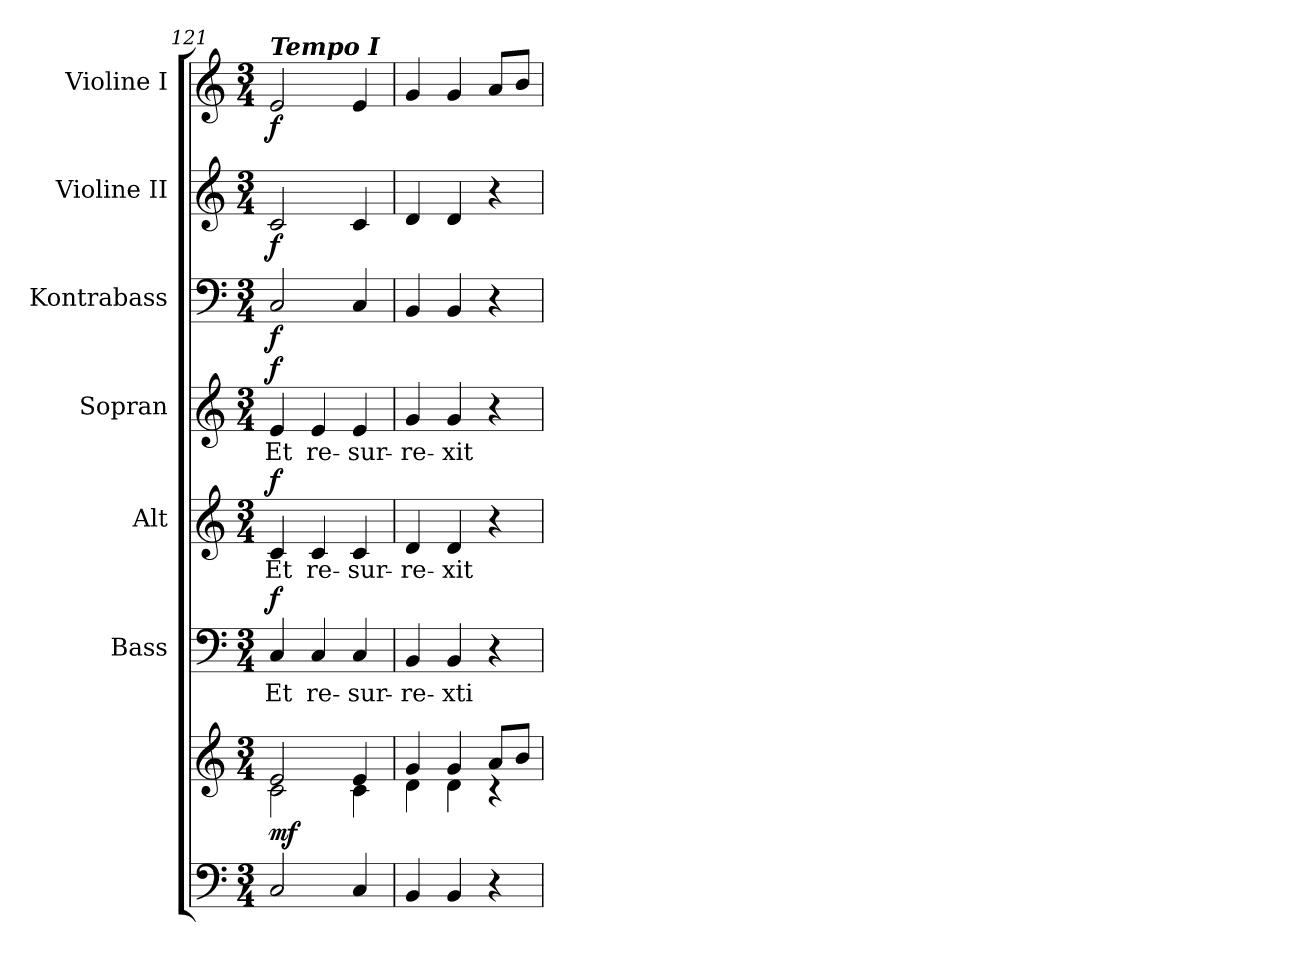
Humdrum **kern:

**kern	**kern	**dynam	**kern	**text	**dynam	**kern	**text	**dynam	**kern	**text	**dynam	**kern	**dynam	**kern	**dynam	**kern	**dynam
*part7	*part7	*part7	*part6	*part6	*part6	*part5	*part5	*part5	*part4	*part4	*part4	*part3	*part3	*part2	*part2	*part1	*part1
*staff8	*staff7	*staff7/8	*staff6	*staff6	*staff6	*staff5	*staff5	*staff5	*staff4	*staff4	*staff4	*staff3	*staff3	*staff2	*staff2	*staff1	*staff1
*	*	*	*I"Bass	*	*	*I"Alt	*	*	*I"Sopran	*	*	*I"Kontrabass	*	*I"Violine II	*	*I"Violine I	*
*	*	*	*I'B.	*	*	*I'A.	*	*	*I'S.	*	*	*I'Kb.	*	*I'Vl. II	*	*I'Vl. I	*
!!LO:PB:g=z
*clefF4	*clefG2	*	*clefF4	*	*	*clefG2	*	*	*clefG2	*	*	*clefF4	*	*clefG2	*	*clefG2	*
*	*	*	*	*	*	*	*	*	*	*	*	*ITrd7c12	*	*	*	*	*
*k[]	*k[]	*	*k[]	*	*	*k[]	*	*	*k[]	*	*	*k[]	*	*k[]	*	*k[]	*
*C:	*C:	*	*C:	*	*	*C:	*	*	*C:	*	*	*C:	*	*C:	*	*C:	*
*M3/4	*M3/4	*	*M3/4	*	*	*M3/4	*	*	*M3/4	*	*	*M3/4	*	*M3/4	*	*M3/4	*
=121	=121	=121	=121	=121	=121	=121	=121	=121	=121	=121	=121	=121	=121	=121	=121	=121	=121
*	*^	*	*	*	*	*	*	*	*	*	*	*	*	*	*	*	*
!	!	!	!	!	!	!	!	!	!	!	!	!	!	!	!	!	!LO:TX:a:Bi:t=Tempo I	!
!	!	!	!LO:DY:b	!	!LO:LY:b	!LO:DY:a	!	!LO:LY:b	!LO:DY:a	!	!LO:LY:b	!LO:DY:a	!	!LO:DY:b	!	!LO:DY:b	!	!LO:DY:b
2C/	2e/	2c\	mf	4C/	Et	f	4c/	Et	f	4e/	Et	f	2CC/	f	2c/	f	2e/	f
!	!	!	!	!	!LO:LY:b	!	!	!LO:LY:b	!	!	!LO:LY:b	!	!	!	!	!	!	!
.	.	.	.	4C/	re-	.	4c/	re-	.	4e/	re-	.	.	.	.	.	.	.
!	!	!	!	!	!LO:LY:b	!	!	!LO:LY:b	!	!	!LO:LY:b	!	!	!	!	!	!	!
4C/	4e/	4c\	.	4C/	-sur-	.	4c/	-sur-	.	4e/	-sur-	.	4CC/	.	4c/	.	4e/	.
=122	=122	=122	=122	=122	=122	=122	=122	=122	=122	=122	=122	=122	=122	=122	=122	=122	=122	=122
!	!	!	!	!	!LO:LY:b	!	!	!LO:LY:b	!	!	!LO:LY:b	!	!	!	!	!	!	!
4BB/	4g/	4d\	.	4BB/	-re-	.	4d/	-re-	.	4g/	-re-	.	4BBB/	.	4d/	.	4g/	.
!	!	!	!	!	!LO:LY:b	!	!	!LO:LY:b	!	!	!LO:LY:b	!	!	!	!	!	!	!
4BB/	4g/	4d\	.	4BB/	-xti	.	4d/	-xit	.	4g/	-xit	.	4BBB/	.	4d/	.	4g/	.
4r	8a/L	4rc	.	4r	.	.	4r	.	.	4r	.	.	4r	.	4r	.	8a/L	.
.	8b/J	.	.	.	.	.	.	.	.	.	.	.	.	.	.	.	8b/J	.
*	*v	*v	*	*	*	*	*	*	*	*	*	*	*	*	*	*	*	*
=	=	=	=	=	=	=	=	=	=	=	=	=	=	=	=	=	=
*-	*-	*-	*-	*-	*-	*-	*-	*-	*-	*-	*-	*-	*-	*-	*-	*-	*-
